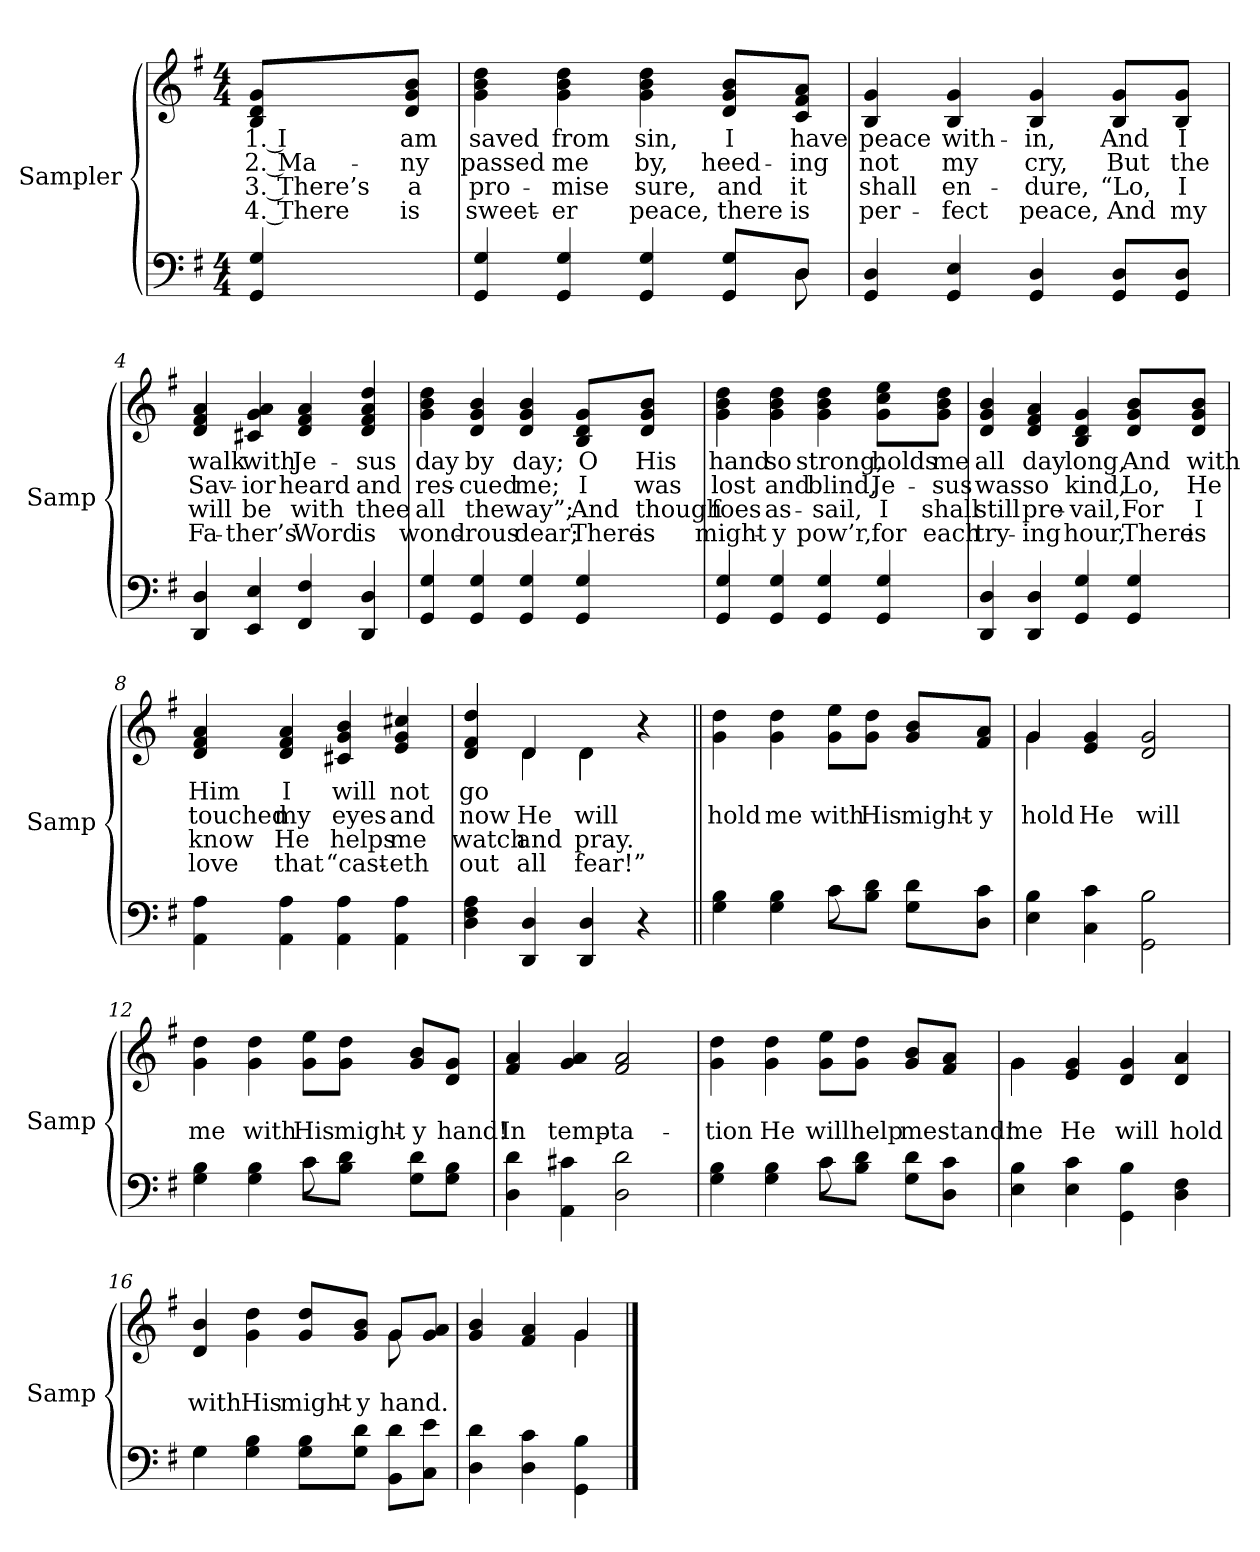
**kern	**kern	**text	**text	**text	**text
*part2	*part1	*part1	*part1	*part1	*part1
*staff2	*staff1	*staff1	*staff1	*staff1	*staff1
*I"Sampler	*I"Sampler	*	*	*	*
*I'Samp	*I'Samp	*	*	*	*
*clefF4	*clefG2	*	*	*	*
*k[f#]	*k[f#]	*	*	*	*
*G:	*G:	*	*	*	*
*M4/4	*M4/4	*	*	*	*
=1	=1	=1	=1	=1	=1
4GG 4G	8B/ 8d/ 8g/L	1. I	2. Ma-	3. There’s	4. There
.	8d/ 8g/ 8b/J	am	-ny	a	is
=2	=2	=2	=2	=2	=2
*^	*	*	*	*	*
4GG 4G	2..ryy	4g 4b 4dd	saved	passed	pro-	sweet-
4GG 4G	.	4g 4b 4dd	from	me	-mise	-er
4GG 4G	.	4g 4b 4dd	sin,	by,	sure,	peace,
8GG/ 8G/L	.	8d/ 8g/ 8b/L	I	heed-	and	there
8D/J	8D	8c/ 8f#/ 8a/J	have	-ing	it	is
*v	*v	*	*	*	*	*
=3	=3	=3	=3	=3	=3
4GG 4D	4B 4g	peace	not	shall	per-
4GG 4E	4B 4g	with-	my	en-	-fect
4GG 4D	4B 4g	-in,	cry,	-dure,	peace,
8GG/ 8D/L	8B/ 8g/L	And	But	“Lo,	And
8GG/ 8D/J	8B/ 8g/J	I	the	I	my
=4	=4	=4	=4	=4	=4
4DD 4D	4d 4f# 4a	walk	Sav-	will	Fa-
4EE 4E	4c#X 4g 4a	with	-ior	be	-ther’s
4FF# 4F#	4d 4f# 4a	Je-	heard	with	Word
4DD 4D	4d 4f# 4a 4dd	-sus	and	thee	is
=5	=5	=5	=5	=5	=5
4GG 4G	4g 4b 4dd	day	res-	all	wond-
4GG 4G	4d 4g 4b	by	-cued	the	-rous
4GG 4G	4d 4g 4b	day;	me;	way”;	dear;
4GG 4G	8B/ 8d/ 8g/L	O	I	And	There
.	8d/ 8g/ 8b/J	His	was	though	is
=6	=6	=6	=6	=6	=6
4GG 4G	4g 4b 4dd	hand	lost	foes	might-
4GG 4G	4g 4b 4dd	so	and	as-	-y
4GG 4G	4g 4b 4dd	strong,	blind,	-sail,	pow’r,
4GG 4G	8g\ 8cc\ 8ee\L	holds	Je-	I	for
.	8g\ 8b\ 8dd\J	me	-sus	shall	each
=7	=7	=7	=7	=7	=7
4DD 4D	4d 4g 4b	all	was	still	try-
4DD 4D	4d 4f# 4a	day	so	pre-	-ing
4GG 4G	4B 4d 4g	long,	kind,	-vail,	hour,
4GG 4G	8d/ 8g/ 8b/L	And	Lo,	For	There
.	8d/ 8g/ 8b/J	with	He	I	is
=8	=8	=8	=8	=8	=8
4AA 4A	4d 4f# 4a	Him	touched	know	love
4AA 4A	4d 4f# 4a	I	my	He	that
4AA 4A	4c#X 4g 4b	will	eyes	helps	“cast-
4AA 4A	4e 4g 4cc#X	not	and	me	-eth
=9	=9	=9	=9	=9	=9
*	*^	*	*	*	*
4D 4F# 4A	4d 4f# 4dd	4ryy	go	now	watch	out
4DD 4D	4d/	4d	.	He	and	all
4DD 4D	4d\	4d	.	will	pray.	fear!”
4r	4r	4ryy	.	.	.	.
=10||	=10||	=10||	=10||	=10||	=10||	=10||
*^	*	*	*	*	*	*
!	!	!LO:TX:t=Refrain	!	!	!	!	!
*	*	*v	*v	*	*	*	*
4G 4B	2ryy	4g 4dd	.	hold	.	.
4G 4B	.	4g 4dd	.	me	.	.
8c\L	8c	8g\ 8ee\L	.	with	.	.
8B\ 8d\J	4.ryy	8g\ 8dd\J	.	His	.	.
8G\ 8d\L	.	8g/ 8b/L	.	might-	.	.
8D\ 8c\J	.	8f#/ 8a/J	.	-y	.	.
*v	*v	*	*	*	*	*
=11	=11	=11	=11	=11	=11
*	*^	*	*	*	*
4E 4B	4g/	4g	.	hold	.	.
4C 4c	4e 4g	2.ryy	.	He	.	.
2GG 2B	2d 2g	.	.	will	.	.
*	*v	*v	*	*	*	*
=12	=12	=12	=12	=12	=12
*^	*	*	*	*	*
4G 4B	2ryy	4g 4dd	.	me	.	.
4G 4B	.	4g 4dd	.	with	.	.
8c\L	8c	8g\ 8ee\L	.	His	.	.
8B\ 8d\J	4.ryy	8g\ 8dd\J	.	might-	.	.
8G\ 8d\L	.	8g/ 8b/L	.	-y	.	.
8G\ 8B\J	.	8d/ 8g/J	.	hand!	.	.
*v	*v	*	*	*	*	*
=13	=13	=13	=13	=13	=13
4D 4d	4f# 4a	.	In	.	.
4AA 4c#X	4g 4a	.	temp-	.	.
2D 2d	2f# 2a	.	-ta-	.	.
=14	=14	=14	=14	=14	=14
*^	*	*	*	*	*
4G 4B	2ryy	4g 4dd	.	-tion	.	.
4G 4B	.	4g 4dd	.	He	.	.
8c\L	8c	8g\ 8ee\L	.	will	.	.
8B\ 8d\J	4.ryy	8g\ 8dd\J	.	help	.	.
8G\ 8d\L	.	8g/ 8b/L	.	me	.	.
8D\ 8c\J	.	8f#/ 8a/J	.	stand!	.	.
*v	*v	*	*	*	*	*
=15	=15	=15	=15	=15	=15
*	*^	*	*	*	*
4E 4B	4g\	4g	.	me	.	.
4E 4c	4e 4g	2.ryy	.	He	.	.
4GG 4B	4d 4g	.	.	will	.	.
4D 4F#	4d 4a	.	.	hold	.	.
=16	=16	=16	=16	=16	=16	=16
*^	*	*	*	*	*	*
4G\	4G	4d 4b	2.ryy	.	with	.	.
4G 4B	2.ryy	4g 4dd	.	.	His	.	.
8G\ 8B\L	.	8g/ 8dd/L	.	.	might-	.	.
8G\ 8d\J	.	8g/ 8b/J	.	.	-y	.	.
8BB\ 8d\L	.	8g/L	8g	.	hand.	.	.
8C\ 8e\J	.	8g/ 8a/J	8ryy	.	.	.	.
*v	*v	*	*	*	*	*	*
=17	=17	=17	=17	=17	=17	=17
4D 4d	4g 4b	2ryy	.	.	.	.
4D 4c	4f# 4a	.	.	.	.	.
4GG 4B	4g/	4g	.	.	.	.
*	*v	*v	*	*	*	*
==	==	==	==	==	==
*-	*-	*-	*-	*-	*-
